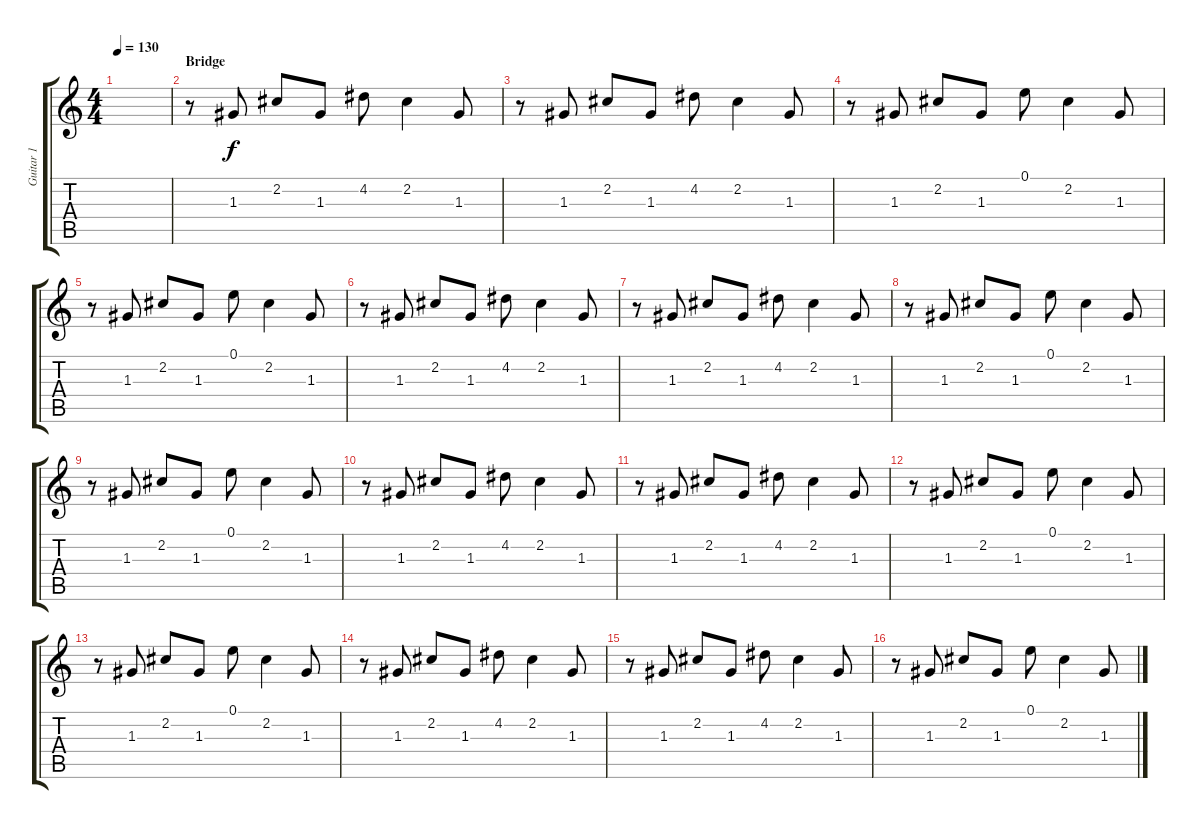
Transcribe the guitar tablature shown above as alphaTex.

\track ("Guitar 1" "Guitar 1") {instrument distortionguitar}
\staff {score tabs}
\tuning (E4 B3 G3 D3 A2 E2) {hide}
\ts (4 4)
\tempo 130
\clef g2
\ks c
|
\section ("" "Bridge")
r.8 1.3.8 2.2.8 1.3.8 4.2.8 2.2.4 1.3.8 |
r.8 1.3.8 2.2.8 1.3.8 4.2.8 2.2.4 1.3.8 |
r.8 1.3.8 2.2.8 1.3.8 0.1.8 2.2.4 1.3.8 |
r.8 1.3.8 2.2.8 1.3.8 0.1.8 2.2.4 1.3.8 |
r.8 1.3.8 2.2.8 1.3.8 4.2.8 2.2.4 1.3.8 |
r.8 1.3.8 2.2.8 1.3.8 4.2.8 2.2.4 1.3.8 |
r.8 1.3.8 2.2.8 1.3.8 0.1.8 2.2.4 1.3.8 |
r.8 1.3.8 2.2.8 1.3.8 0.1.8 2.2.4 1.3.8 |
r.8{volume 10 instrument electricguitarclean} 1.3.8 2.2.8 1.3.8 4.2.8 2.2.4 1.3.8 |
r.8{volume 10 instrument electricguitarclean} 1.3.8 2.2.8 1.3.8 4.2.8 2.2.4 1.3.8 |
r.8 1.3.8 2.2.8 1.3.8 0.1.8 2.2.4 1.3.8 |
r.8 1.3.8 2.2.8 1.3.8 0.1.8 2.2.4 1.3.8 |
r.8{volume 10 instrument electricguitarclean} 1.3.8 2.2.8 1.3.8 4.2.8 2.2.4 1.3.8 |
r.8 1.3.8 2.2.8 1.3.8 4.2.8 2.2.4 1.3.8 |
r.8 1.3.8 2.2.8 1.3.8 0.1.8 2.2.4 1.3.8
